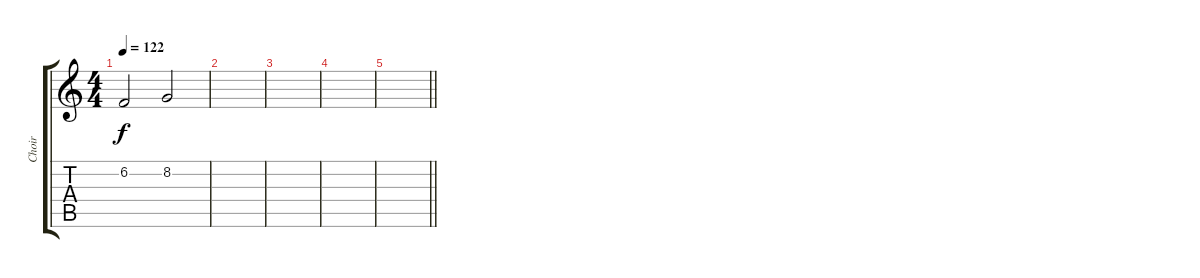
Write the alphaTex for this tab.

\track ("Choir" "Choir") {instrument choiraahs}
\staff {score tabs}
\tuning (E4 B3 G3 D3 A2 E2) {hide}
\ts (4 4)
\tempo 122
\clef g2
\ks c
6.2{t}.2{dy f} 8.2.2 |
|
|
|
\barLineRight lightlight
